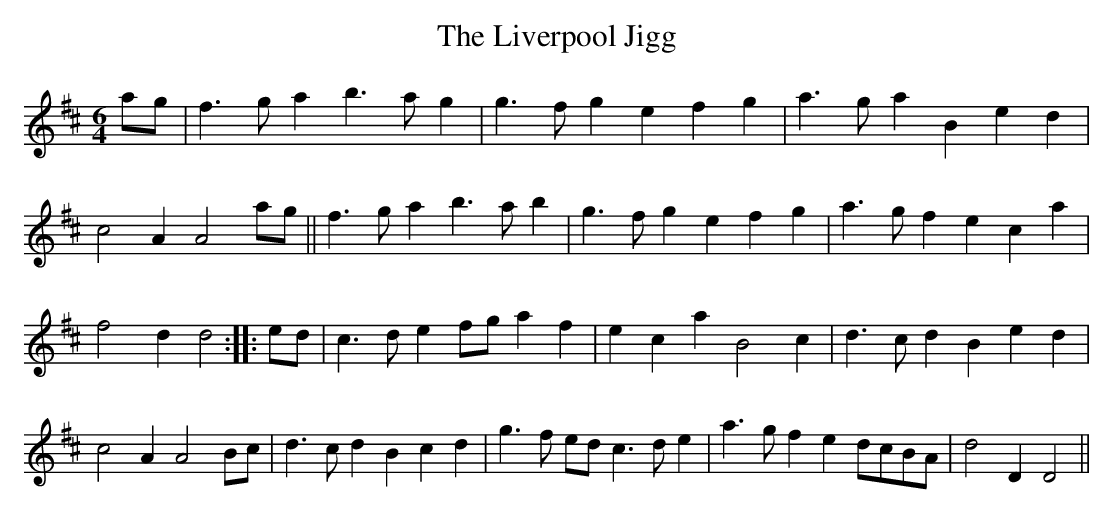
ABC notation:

X:1
T:Liverpool Jigg, The
M:6/4
L:1/8
K:D
ag| f3 g a2 b3 ag2| g3 fg2 e2 f2 g2 | a3 g a2 B2 e2 d2 | c4 A2 A4 ag||\
f3 g a2 b3 ab2| g3 fg2 e2 f2 g2 | a3 g f2 e2 c2 a2| f4 d2 d4:: ed|\
c3 d e2 fg a2 f2| e2 c2a2 B4 c2| d3 c d2 B2 e2 d2| c4 A2 2 A4 Bc|\
d3 c d2 B2 c2 d2| g3 f ed c3 d e2| a3 gf2 e2 dcBA| d4 D2 D4||
